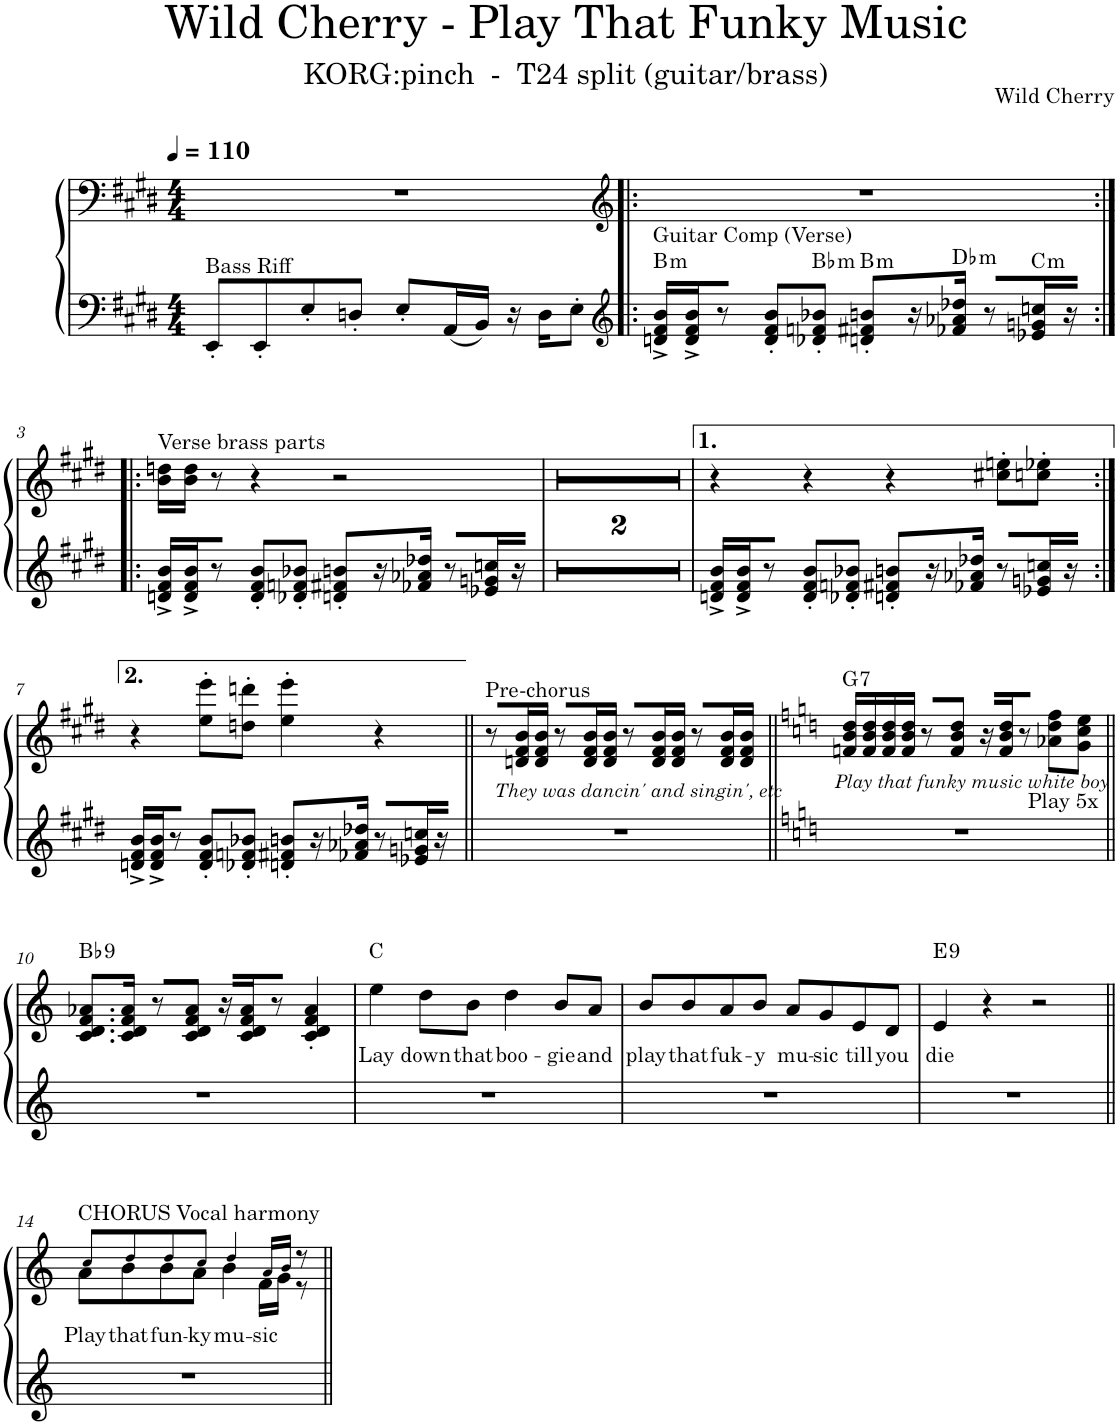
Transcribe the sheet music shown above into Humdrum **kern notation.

**kern	**kern	**text	**harte
*part1	*part1	*part1	*part1
*staff2	*staff1	*staff1	*
*I"Piano	*	*	*
*I'Pno.	*	*	*
*clefF4	*clefF4	*	*
*k[f#c#g#d#]	*k[f#c#g#d#]	*	*
*M4/4	*M4/4	*	*
*MM110	*MM110	*	*
=1	=1	=1	=1
!LO:TX:a:t=Bass Riff	!	!	!
8EE'/L	1r	.	.
8EE'/	.	.	.
8E'/	.	.	.
8Dn'/J	.	.	.
8E'/L	.	.	.
16AA/L	.	.	.
16BB/JJ	.	.	.
16r	.	.	.
16D\KL	.	.	.
8E'\J	.	.	.
=2!|:	=2!|:	=2!|:	=2!|:
*clefG2	*clefG2	*	*
!LO:TX:a:t=Guitar Comp (Verse)	!	!	!LO:H:kt=m
*	*^	*	*
*	*	*^	*	*
*	*	*	*^	*	*
16dn/^ 16f#/^ 16b/^LL	1r	4.ryy	2ryy	2ryy	.	B:min
16d/^ 16f#/^ 16b/^J	.	.	.	.	.	.
8r	.	.	.	.	.	.
8d/' 8f#/' 8b/'L	.	.	.	.	.	.
!	!	!	!	!	!	!LO:H:kt=m
8d-X/' 8fn/' 8b-X/'J	.	2ryy	.	.	.	Bb:min
!	!	!	!	!	!	!LO:H:kt=m
8dn/' 8f#X/' 8bn/'L	.	.	2ryy	8.ryy	.	B:min
16r	.	.	.	.	.	.
!	!	!	!	!	!	!LO:H:kt=m
16f-X/ 16a-X/ 16dd-X/JJ	.	.	.	4ryy	.	Db:min
8r	.	.	.	.	.	.
!	!	!	!	!	!	!LO:H:kt=m
16e-X/ 16gn/ 16ccn/L	.	8ryy	.	.	.	C:min
16r	.	.	.	16ryy	.	.
!!LO:LB:g=z
=3:|!|:	=3:|!|:	=3:|!|:	=3:|!|:	=3:|!|:	=3:|!|:	=3:|!|:
!	!LO:TX:a:t=Verse brass parts	!	!	!	!	!
*	*v	*v	*v	*v	*	*
16dn/^ 16f#/^ 16b/^LL	16b\ 16ddn\LL	.	.
16d/^ 16f#/^ 16b/^J	16b\ 16dd\JJ	.	.
8r	8r	.	.
8d/' 8f#/' 8b/'L	4r	.	.
8d-X/' 8fn/' 8b-X/'J	.	.	.
8dn/' 8f#X/' 8bn/'L	2r	.	.
16r	.	.	.
16f-X/ 16a-X/ 16dd-X/JJ	.	.	.
8r	.	.	.
16e-X/ 16gn/ 16ccn/L	.	.	.
16r	.	.	.
=4	=4	=4	=4
1r	1r	.	.
=5	=5	=5	=5
1r	1r	.	.
=6	=6	=6	=6
16dn/^ 16f#/^ 16b/^LL	4r	.	.
16d/^ 16f#/^ 16b/^J	.	.	.
8r	.	.	.
8d/' 8f#/' 8b/'L	4r	.	.
8d-X/' 8fn/' 8b-X/'J	.	.	.
8dn/' 8f#X/' 8bn/'L	4r	.	.
16r	.	.	.
16f-X/ 16a-X/ 16dd-X/JJ	.	.	.
8r	8cc#X\' 8een\'L	.	.
16e-X/ 16gn/ 16ccn/L	8ccn\' 8ee-X\'J	.	.
16r	.	.	.
!!LO:LB:g=z
=7:|!	=7:|!	=7:|!	=7:|!
16dn/^ 16f#/^ 16b/^LL	4r	.	.
16d/^ 16f#/^ 16b/^J	.	.	.
8r	.	.	.
8d/' 8f#/' 8b/'L	8ee\' 8eee\'L	.	.
8d-X/' 8fn/' 8b-X/'J	8ddn\' 8dddn\'J	.	.
8dn/' 8f#X/' 8bn/'L	4ee\' 4eee\'	.	.
16r	.	.	.
16f-X/ 16a-X/ 16dd-X/JJ	.	.	.
8r	4r	.	.
16e-X/ 16gn/ 16ccn/L	.	.	.
16r	.	.	.
=8||	=8||	=8||	=8||
!	!LO:TX:a:t=Pre-chorus	!	!
!	!LO:TX:b:i:t=They was dancin' and singin', etc	!	!
1r	8r	.	.
.	16dn/ 16f#/ 16b/L	.	.
.	16d/ 16f#/ 16b/JJ	.	.
.	8r	.	.
.	16d/ 16f#/ 16b/L	.	.
.	16d/ 16f#/ 16b/JJ	.	.
.	8r	.	.
.	16d/ 16f#/ 16b/L	.	.
.	16d/ 16f#/ 16b/JJ	.	.
.	8r	.	.
.	16d/ 16f#/ 16b/L	.	.
.	16d/ 16f#/ 16b/JJ	.	.
=9||	=9||	=9||	=9||
*k[]	*k[]	*	*
!	!LO:TX:b:i:t=Play that funky music white boy	!	!LO:H:kt=7
1r	16fn/ 16b/ 16dd/LL	.	G:7
.	16f/ 16b/ 16dd/	.	.
.	16f/ 16b/ 16dd/	.	.
.	16f/ 16b/ 16dd/JJ	.	.
.	8r	.	.
.	8f/ 8b/ 8dd/J	.	.
.	16r	.	.
.	16f/ 16b/ 16dd/J	.	.
.	8r	.	.
!	!LO:TX:b:t=Play 5x	!	!
.	8a-X\ 8dd\ 8ff\L	.	.
.	8g\ 8cc\ 8ee\J	.	.
!!LO:LB:g=z
=10||	=10||	=10||	=10||
!	!	!	!LO:H:kt=9
1r	8.c/ 8.d/ 8.f/ 8.a-X/L	.	Bb:9
.	16c/ 16d/ 16f/ 16a-/Jk	.	.
.	8r	.	.
.	8c/ 8d/ 8f/ 8a-/J	.	.
.	16r	.	.
.	16c/ 16d/ 16f/ 16a-/J	.	.
.	8r	.	.
.	4c/' 4d/' 4f/' 4a-/'	.	.
=11	=11	=11	=11
!	!	!LO:LY:b	!
1r	4ee\	Lay	C:maj
!	!	!LO:LY:b	!
.	8dd\L	down	.
!	!	!LO:LY:b	!
.	8b\J	that	.
!	!	!LO:LY:b	!
.	4dd\	boo-	.
!	!	!LO:LY:b	!
.	8b/L	-gie	.
!	!	!LO:LY:b	!
.	8a/J	and	.
=12	=12	=12	=12
!	!	!LO:LY:b	!
1r	8b/L	play	.
!	!	!LO:LY:b	!
.	8b/	that	.
!	!	!LO:LY:b	!
.	8a/	fuk-	.
!	!	!LO:LY:b	!
.	8b/J	-y	.
!	!	!LO:LY:b	!
.	8a/L	mu-	.
!	!	!LO:LY:b	!
.	8g/	-sic	.
!	!	!LO:LY:b	!
.	8e/	till	.
!	!	!LO:LY:b	!
.	8d/J	you	.
=13	=13	=13	=13
!	!	!LO:LY:b	!LO:H:kt=9
1r	4e/	die	E:9
.	4r	.	.
.	2r	.	.
=||	=||	=||	=||
*-	*-	*-	*-
